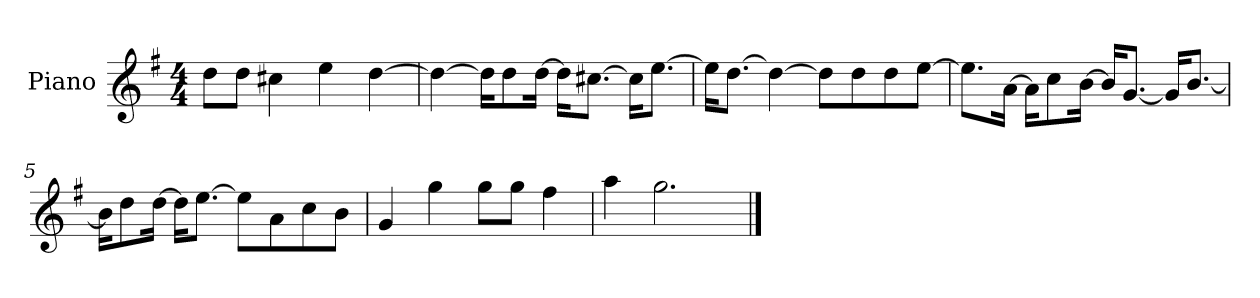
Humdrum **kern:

**kern
*part1
*staff1
*I"Piano
*I'P-no
*clefG2
*k[f#]
*M4/4
*MM90
=1
8dd\L
8dd\J
4cc#X\
4ee\
[4dd\
=2
4dd\_
16dd\KL]
8dd\
[16dd\Jk
16dd\KL]
[8.cc#X\J
16cc#\KL]
[8.ee\J
=3
16ee\KL]
[8.dd\J
4dd\_
8dd\L]
8dd\
8dd\
[8ee\J
=4
8.ee\L]
[16a\Jk
16a\KL]
8cc\
[16b\Jk
16b/KL]
[8.g/J
16g/KL]
[8.b/J
!!LO:LB:g=z
=5
16b\KL]
8dd\
[16dd\Jk
16dd\KL]
[8.ee\J
8ee\L]
8a\
8cc\
8b\J
=6
4g/
4gg\
8gg\L
8gg\J
4ff#\
=7
4aa\
2.gg\
==
*-
